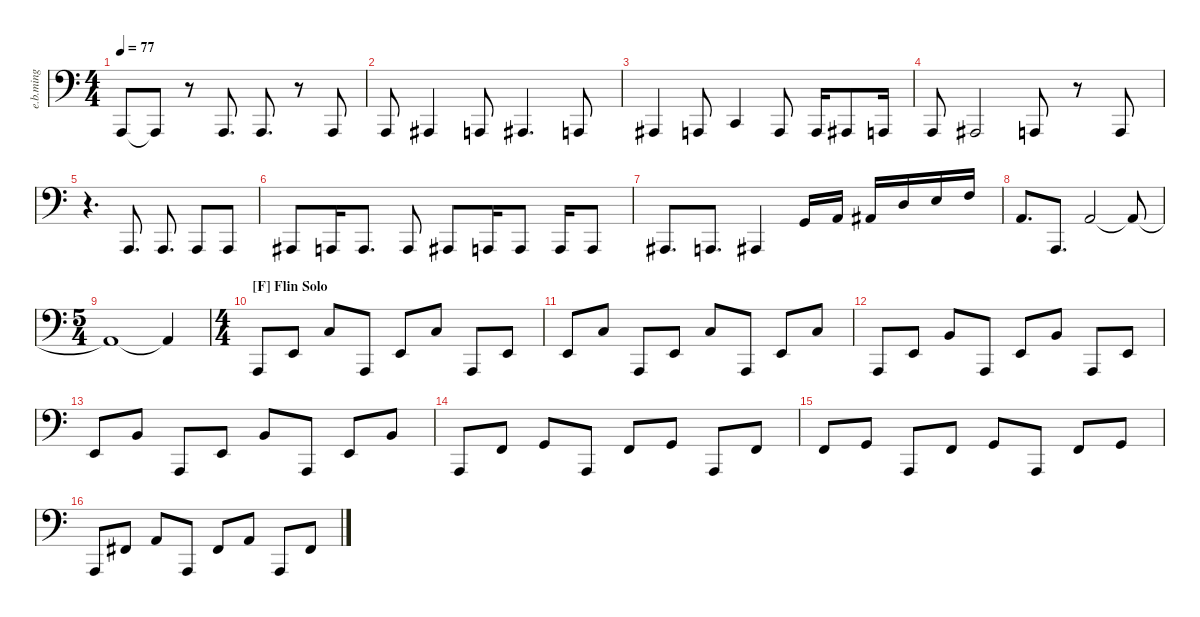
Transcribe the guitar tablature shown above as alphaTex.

\defaultSystemsLayout 4
\hideDynamics
\bracketExtendMode nobrackets
\otherSystemsTrackNameOrientation horizontal
\track ("Electric Bass Ming" "e.b.ming") {instrument electricbassfinger}
\staff {score}
\tuning (G2 D2 A1 E1 A0)
\ts (4 4)
\tempo 77
\clef f4
\ks c
0.5.8{dy mf} 0.5{t}.8 r.8 0.5{pm}.8{d} 0.5{pm}.8{d} r.8 0.5{pm}.8 |
0.5{pm}.8 1.5.4 0.5{pm}.8 1.5.4{d} 0.5{pm}.8 |
1.5.4 0.5{pm}.8 3.5.4 0.5{pm}.8 0.5{pm}.16 1.5.8 0.5{pm}.16 |
0.5{pm}.8 1.5.2 0.5{pm}.8 r.8 0.5{pm}.8 |
r.4{d} 0.5{pm}.8{d} 0.5{pm}.8{d} 0.5{pm}.8 0.5{pm}.8 |
1.5.8 0.5{pm}.16 0.5{pm}.8{d} 0.5{pm}.8 1.5.8 0.5{pm}.16 0.5{pm}.8 0.5{pm}.16 0.5{pm}.8 |
1.5.8{d} 0.5.8{d} 1.5.4 3.4.16 5.4.16 6.4.16 5.3.16 7.3.16 8.3.16 |
12.5.8{d} 0.5{pm}.8{d} 12.5.2 12.5{t}.8 |
\ts (5 4)
\beaming (8 6 4)
12.5{t}.1 12.5{t}.4 |
\ts (4 4)
\beaming (8 2 2 2 2)
\section ("F" "Flin Solo")
0.5.8 7.5.8 8.4.8 0.5.8 7.5.8 8.4.8 0.5.8 7.5.8 |
7.5.8 8.4.8 0.5.8 7.5.8 8.4.8 0.5.8 7.5.8 8.4.8 |
0.5.8 7.5.8 7.4.8 0.5.8 7.5.8 7.4.8 0.5.8 7.5.8 |
7.5.8 7.4.8 0.5.8 7.5.8 7.4.8 0.5.8 7.5.8 7.4.8 |
0.5.8 8.5.8 10.5.8 0.5.8 8.5.8 10.5.8 0.5.8 8.5.8 |
8.5.8 10.5.8 0.5.8 8.5.8 10.5.8 0.5.8 8.5.8 10.5.8 |
0.5.8 9.5.8 12.5.8 0.5.8 9.5.8 12.5.8 0.5.8 9.5.8
